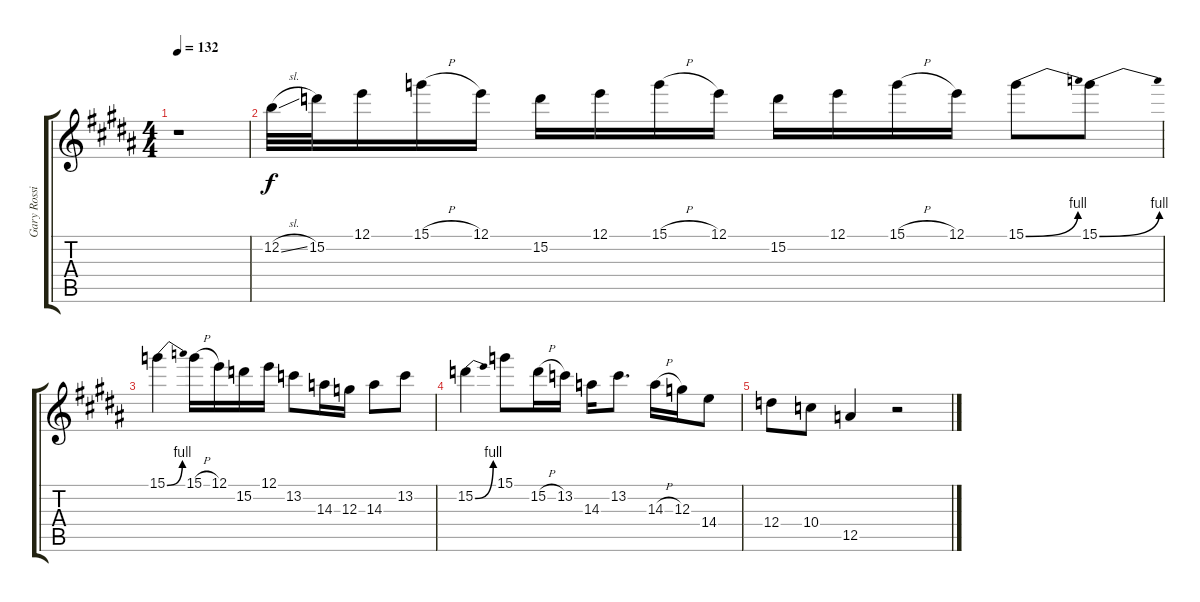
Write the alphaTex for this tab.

\track ("Gary Rossington Guitar Solos" "Gary Rossi") {instrument overdrivenguitar}
\staff {score tabs}
\tuning (E4 B3 G3 D3 A2 E2) {hide}
\ts (4 4)
\tempo 132
\clef g2
\ks b
r.1{dy f} |
12.2{sl}.32{volume 11} 15.2.32 12.1.16 15.1{h}.16 12.1.16 15.2.16 12.1.16 15.1{h}.16 12.1.16 15.2.16 12.1.16 15.1{h}.16 12.1.16 15.1{be (bend 0 0 60 4)}.8 15.1{be (bend 0 0 60 4)}.8 |
15.1{be (bend 0 0 60 4)}.4{volume 0} 15.1{h}.16 12.1.16 15.2.16 12.1.16 13.2.8 14.3.16 12.3.16 14.3.8 13.2.8 |
15.2{be (bend 0 0 60 4)}.4 15.1.8 15.2{h}.16 13.2.16 14.3.16 13.2.8{d} 14.3{h}.16 12.3.16 14.4.8 |
12.4.8 10.4.8 12.5.4 r.2
